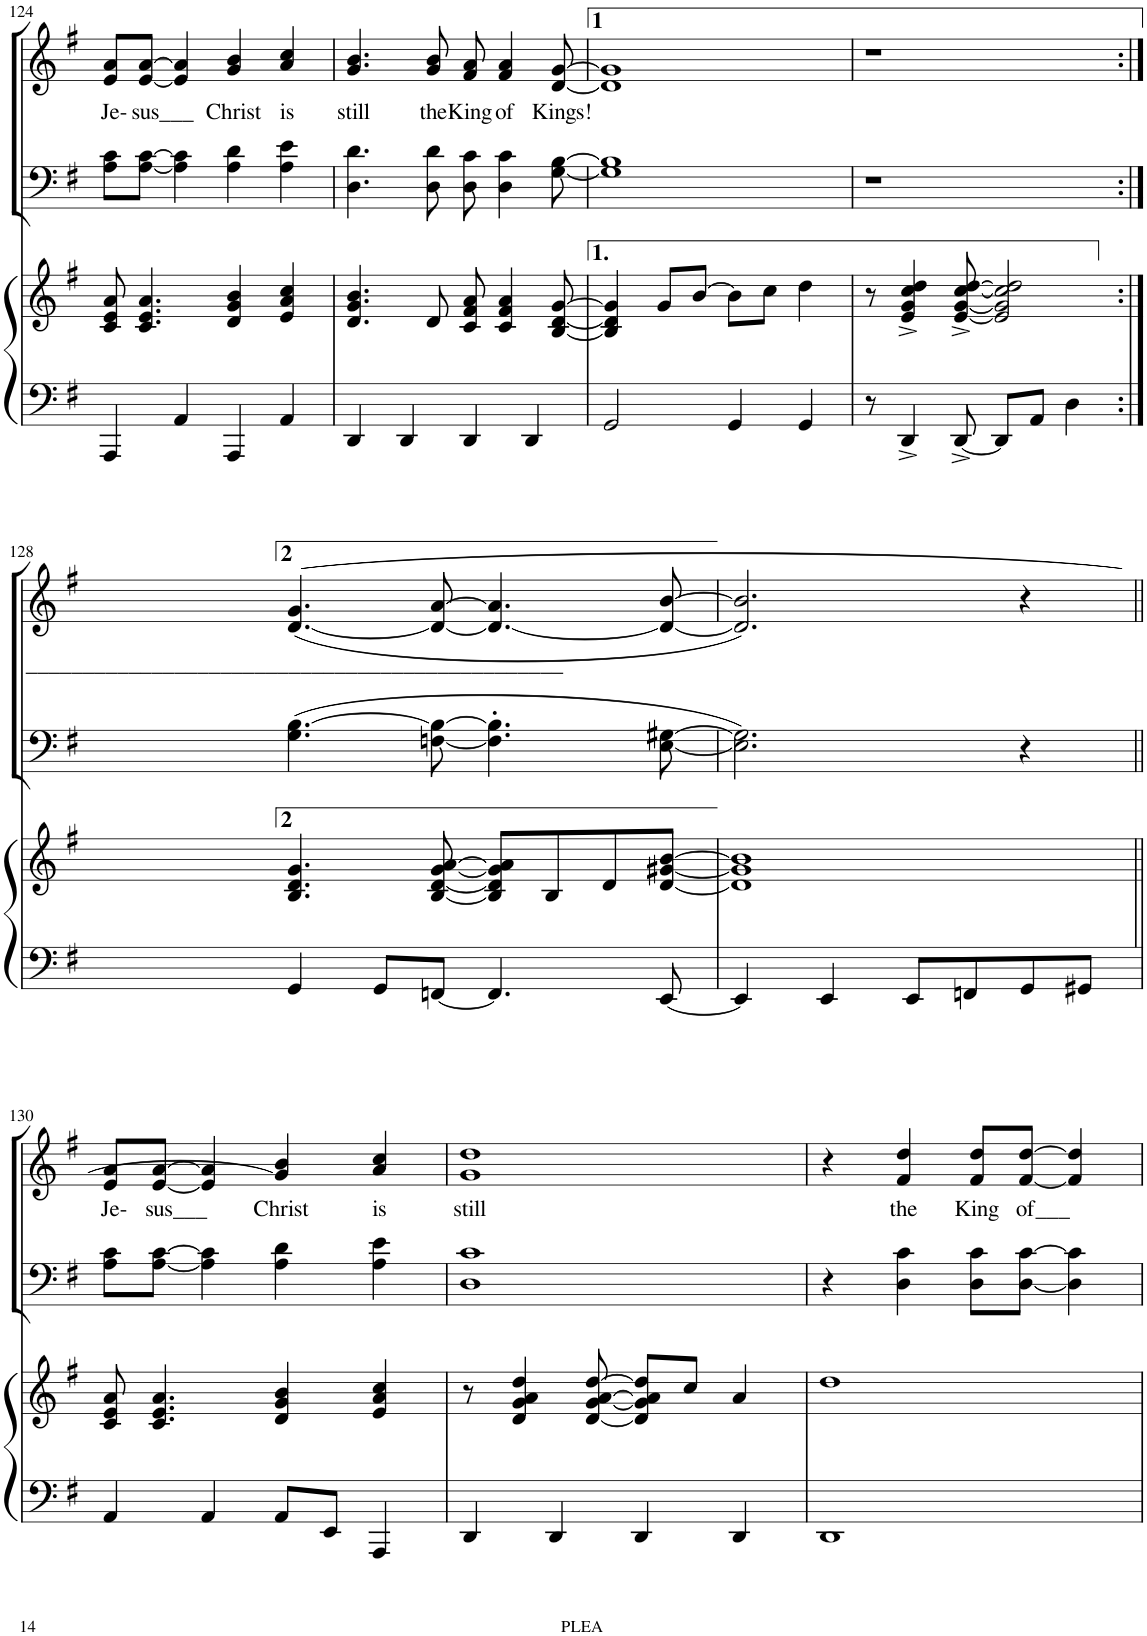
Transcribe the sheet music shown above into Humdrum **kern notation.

**kern	**kern	**kern	**kern	**text
*part4	*part3	*part2	*part1	*part1
*staff4	*staff3	*staff2	*staff1	*staff1
*I"Piano	*I"Piano	*I"Piano	*I"Piano	*
*I'Pno	*I'Pno	*I'Pno	*I'Pno	*
!!LO:PB:g=z
*clefF4	*clefG2	*clefF4	*clefG2	*
*k[f#]	*k[f#]	*k[f#]	*k[f#]	*
*	*	*M4/4	*M4/4	*
=124	=124	=124	=124	=124
!	!	!	!	!LO:LY:b
4AAA/	8c/ 8e/ 8a/	8A\ 8c\L	8e/ 8a/L	Je-
!	!	!	!	!LO:LY:b
.	4.c/ 4.e/ 4.a/	[8A\ [8c\J	[8e/ [8a/J	sus___
4AA/	.	4A\] 4c\]	4e/] 4a/]	.
!	!	!	!	!LO:LY:b
4AAA/	4d/ 4g/ 4b/	4A\ 4d\	4g/ 4b/	Christ
!	!	!	!	!LO:LY:b
4AA/	4e/ 4a/ 4cc/	4A\ 4e\	4a/ 4cc/	is
=125	=125	=125	=125	=125
!	!	!	!	!LO:LY:b
4DD/	4.d/ 4.g/ 4.b/	4.D\ 4.d\	4.g/ 4.b/	still
4DD/	.	.	.	.
!	!	!	!	!LO:LY:b
.	8d/	8D\ 8d\	8g/ 8b/	the
!	!	!	!	!LO:LY:b
4DD/	8c/ 8f#/ 8a/	8D\ 8c\	8f#/ 8a/	King
!	!	!	!	!LO:LY:b
.	4c/ 4f#/ 4a/	4D\ 4c\	4f#/ 4a/	of
4DD/	.	.	.	.
!	!	!	!	!LO:LY:b
.	[8B/ [8d/ [8g/	[8G\ [8B\	[8d/ [8g/	Kings!
=126	=126	=126	=126	=126
2GG/	4B/] 4d/] 4g/]	1G] 1B]	1d] 1g]	.
.	8g/L	.	.	.
.	[8b/J	.	.	.
4GG/	8b\L]	.	.	.
.	8cc\J	.	.	.
4GG/	4dd\	.	.	.
=127	=127	=127	=127	=127
8r	8r	1r	1r	.
4DD^/	4e/^ 4g/^ 4cc/^ 4dd/^	.	.	.
[8DD^/	[8e/^ [8g/^ [8cc/^ [8dd/^	.	.	.
8DD/L]	2e/] 2g/] 2cc/] 2dd/]	.	.	.
8AA/J	.	.	.	.
4D\	.	.	.	.
!!LO:LB:g=z
=128:|!	=128:|!	=128:|!	=128:|!	=128:|!
!	!	!	!	!LO:LY:b
4GG/	4.B/ 4.d/ 4.g/	(4.G\ [4.B\	([4.d/ [4.g/	_______________________________________________
8GG/L	.	.	.	.
[8FFn/J	[8B/ [8d/ [8g/ [8a/	[8Fn\ 8B\_	8d/_ [8a/	.
4.FF/]	8B/] 8d/] 8g/] 8a/]L	4.F\]' 4.B\]'	4.d/_ 4.a/]	.
.	8B/	.	.	.
.	8d/	.	.	.
[8EE/	[8d/ [8g#X/ [8b/J	[8E\ [8G#X\	8d/_ [8b/	.
=129	=129	=129	=129	=129
4EE/]	1d] 1g#] 1b]	2.E\] 2.G#\])	2.d/] 2.b/])	.
4EE/	.	.	.	.
8EE/L	.	.	.	.
8FFn/	.	.	.	.
8GG/	.	4r	4r	.
8GG#X/J	.	.	.	.
!!LO:LB:g=z
=130||	=130||	=130||	=130||	=130||
!	!	!	!	!LO:LY:b
4AA/	8c/ 8e/ 8a/	8A\ 8c\L	8e/ 8a/L	Je-
!	!	!	!	!LO:LY:b
.	4.c/ 4.e/ 4.a/	[8A\ [8c\J	[8e/ [8a/J	sus___
4AA/	.	4A\] 4c\]	4e/] 4a/]	.
!	!	!	!	!LO:LY:b
8AA/L	4d/ 4g/ 4b/	4A\ 4d\	4g/] 4b/	Christ
8EE/J	.	.	.	.
!	!	!	!	!LO:LY:b
4AAA/	4e/ 4a/ 4cc/	4A\ 4e\	4a/ 4cc/	is
=131	=131	=131	=131	=131
!	!	!	!	!LO:LY:b
4DD/	8r	1D 1c	1g 1dd	still
.	4d/ 4g/ 4a/ 4dd/	.	.	.
4DD/	.	.	.	.
.	[8d/ [8g/ [8a/ [8dd/	.	.	.
4DD/	8d/] 8g/] 8a/] 8dd/]L	.	.	.
.	8cc/J	.	.	.
4DD/	4a/	.	.	.
=132	=132	=132	=132	=132
1DD	1dd	4r	4r	.
!	!	!	!	!LO:LY:b
.	.	4D\ 4c\	4f#/ 4dd/	the
!	!	!	!	!LO:LY:b
.	.	8D\ 8c\L	8f#/ 8dd/L	King
!	!	!	!	!LO:LY:b
.	.	[8D\ [8c\J	[8f#/ [8dd/J	of___
.	.	4D\] 4c\]	4f#/] 4dd/]	.
=	=	=	=	=
*-	*-	*-	*-	*-
